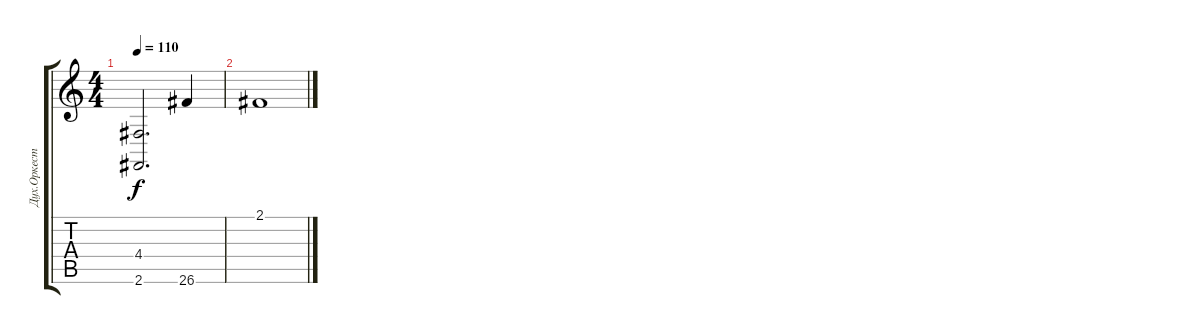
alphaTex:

\track ("Дух.Оркестр 1" "Дух.Оркест") {instrument stringensemble1}
\staff {score tabs}
\tuning (E4 B3 G3 D3 A2 E2) {hide}
\ts (4 4)
\tempo 110
\clef g2
\ks c
(4.4{t} 2.6).2{d dy f} 26.6.4 |
2.1.1
